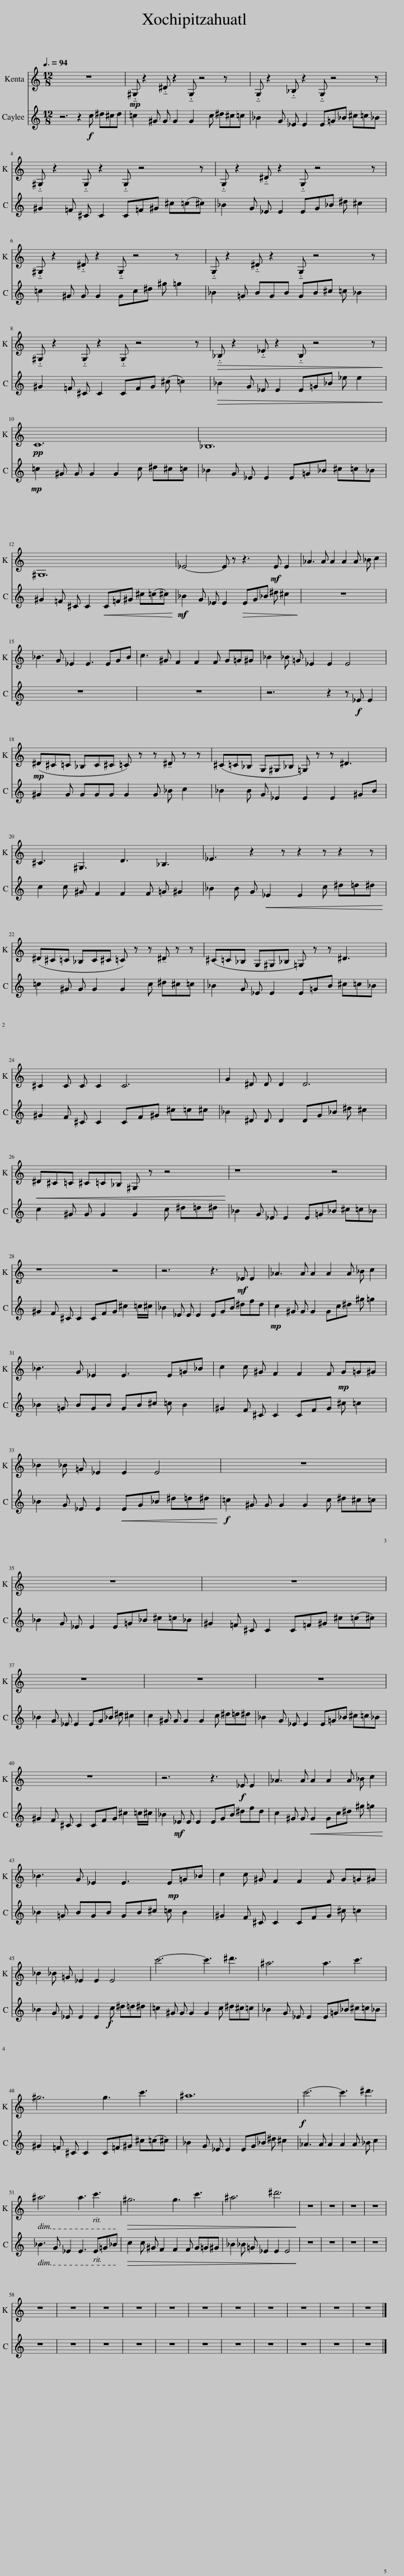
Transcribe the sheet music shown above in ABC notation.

X:1
%%score 1 2
L:1/8
Q:3/8=94
M:12/8
I:linebreak $
K:C
V:1 treble
V:2 treble
V:1
 z12 |!mp! !tenuto!.^G, z2 !tenuto!.^D z2 !tenuto!.G, z4 z | !tenuto!.G, z2 !tenuto!._B, z2 !tenuto!.G, z4 z |$ !tenuto!.^G, z2 !tenuto!.G, z2 !tenuto!.G, z4 z | !tenuto!.G, z2 !tenuto!.^D z2 !tenuto!.G, z4 z |$ %5
 !tenuto!.^G, z2 !tenuto!.^D z2 !tenuto!.G, z4 z | !tenuto!.G, z2 !tenuto!.^D z2 !tenuto!.G, z4 z |$ !tenuto!.^G, z2 !tenuto!.G, z2 !tenuto!.G, z4 z |!>(! !tenuto!._B, z2 !tenuto!._E z2 !tenuto!.B, z4 z!>)! |$!pp! C12 | %10
 _B,12 |$ ^G,12 | _E4- E z z3!mf! E E2 | _A3 A A2 A2 A _B c2 |$ _B3 G _E2 E3 EGB | %15
 c3 ^G F2 F2 F G=G^G | _B2 _B =G _E2 E2 E4 |$!mp! (^D^C=C _B,C^C =C) z z !tenuto!^D z z | (^C=C_B, G,^G,_B, =G,) z z ^D3 |$ ^C3 ^G,3 D3 _B,3 | %20
 _E3 z2 z z2 z z2 z |$ (^D^C=C _B,C^C =C) z z !tenuto!^D z z | (^C=C_B, G,^G,_B, =G,) z z ^D3 |$ ^C2 C C C2 C6 | G2 ^D D D2 D6 |$ %25
!<(! ^D^C=C ^C=C_B, ^G, z z4!<)! | z8 z4 |$ z8 z4 | z6 z3!mf! _E E2 | _A3 A A2 A2 A _B c2 |$ %30
 _B3 G _E2 E3 E=G_B | c2 c ^G F2 F2 F!mp! G=G^G |$ _B2 _B =G _E2 E2 E4 | z12 |$ z12 | %35
 z12 |$ z12 | z12 | z12 |$ z12 | %40
 z6 z3!f! _E E2 | _A3 A A2 A2 A _B c2 |$ _B3 G _E2 E3!mp! E=G_B | c2 c ^G F2 F2 F G=G^G |$ _B2 _B =G _E2 E2 E4 | %45
 c'6- c'3 ^d'3 | ^a6 a3 c'3 |$ ^g6 g3 c'3 | ^a12 |!f! c'6- c'3 ^d'3 |$ %50
 ^a6 a3 c'3 |!>(! ^g6 g3 c'3 | ^a6 ^d'6!>)! | z12 | z12 | %55
 z12 | z12 |$ z12 | z12 | z12 | %60
 z12 | z12 | z12 | z12 | z12 | %65
 z12 | z12 | z12 |] %68
V:2
 z6 z2!f! c ^d^cd | =c2 ^G G G2 G2 c ^d^c=c | _B2 G _E E2 E=G_B ^c=c_B |$ ^G2 =F ^C C2 C=F^G ^c(=c^c) | _B2 G _E E2 EG_B ^d ^c2 |$ %5
 =c2 ^G G G2 Gc^d ^g =g2 | _B2 =G BGB GB^c =c _B2 |$ ^G2 =F ^C C2 CFG (^c =c2) |!>(! _B2 G _E E2 E=G_B _e e2!>)! |$!mp! =c2 ^G G G2 G2 c ^d^c=c | %10
 _B2 G _E E2 E=G_B ^c=c_B |$ ^G2 =F ^C C2!<(! C=F^G ^c(=c^c)!<)! |!mf! _B2 G _E E2!>(! EG_B ^d ^c2!>)! | z12 |$ z12 | %15
 z12 | z6 z2 z!f! _E E2 |$ ^G2 G GGG G2 G _B c2 | _B2 B G _E2 E2 E2 ^GB |$ c2 c ^G F2 F2 F =G ^G2 | %20
 _B2 B G!<(! _E2 E2 c ^d=d^d!<)! |$ =c2 ^G G G2 G2 c ^d^c=c | _B2 G _E E2 E=GB ^c=c_B |$ ^G2 F ^C C2 CF^G ^c=c^c | _B2 ^D D D2 DG_B ^d ^c2 |$ %25
 c2 ^G G G2 G2 c ^d=d^d | _B2 G _E E2 E=G_B ^c=c_B |$ ^G2 F ^C C2 CFG ^c2 =c/^c/ | _B2 _E E E2 EGB ^dfd |!mp! c2 ^G G G2 Gc^d ^g =g2 |$ %30
 _B2 =G BGB GB^c =c B2 | ^G2 F ^C C2 CFG ^c =c2 |$ _B2 G _E E2!<(! EG_B ^d=d^d!<)! |!f! =c2 ^G G G2 G2 c ^d^c=c |$ _B2 G _E E2 E=G_B ^c=c_B | %35
 ^G2 =F ^C C2 C=F^G ^c(=c^c) |$ _B2 G _E E2 EG_B ^d ^c2 | c2 ^G G G2 G2 c ^d=d^d | _B2 G _E E2 E=G_B ^c=c_B |$ ^G2 F ^C C2 CFG ^c2 =c/^c/ | %40
 _B2!mf! _E E E2 EGB ^dfd | c2 ^G G!<(! G2 Gc^d ^g =g2!<)! |$ _B2 =G BGB GB^c =c B2 | ^G2 F ^C C2 CFG ^c =c2 |$ _B2 G _E E2 E2!f! c ^d=d^d | %45
 =c2 ^G G G2 G2 c ^d^c=c | _B2 G _E E2 E=G_B ^c=c_B |$ ^G2 =F ^C C2 C=F^G ^c(=c^c) | _B2 G _E E2 EG_B ^d ^c2 | _A3 A A2 A2 A _B c2 |$ %50
 _B3 G _E2 E3 E=G_B |!>(! c2 c ^G F2 F2 F G=G^G | _B2 _B =G _E2 E2 E4!>)! | z12 | z12 | %55
 z12 | z12 |$ z12 | z12 | z12 | %60
 z12 | z12 | z12 | z12 | z12 | %65
 z12 | z12 | z12 |] %68
